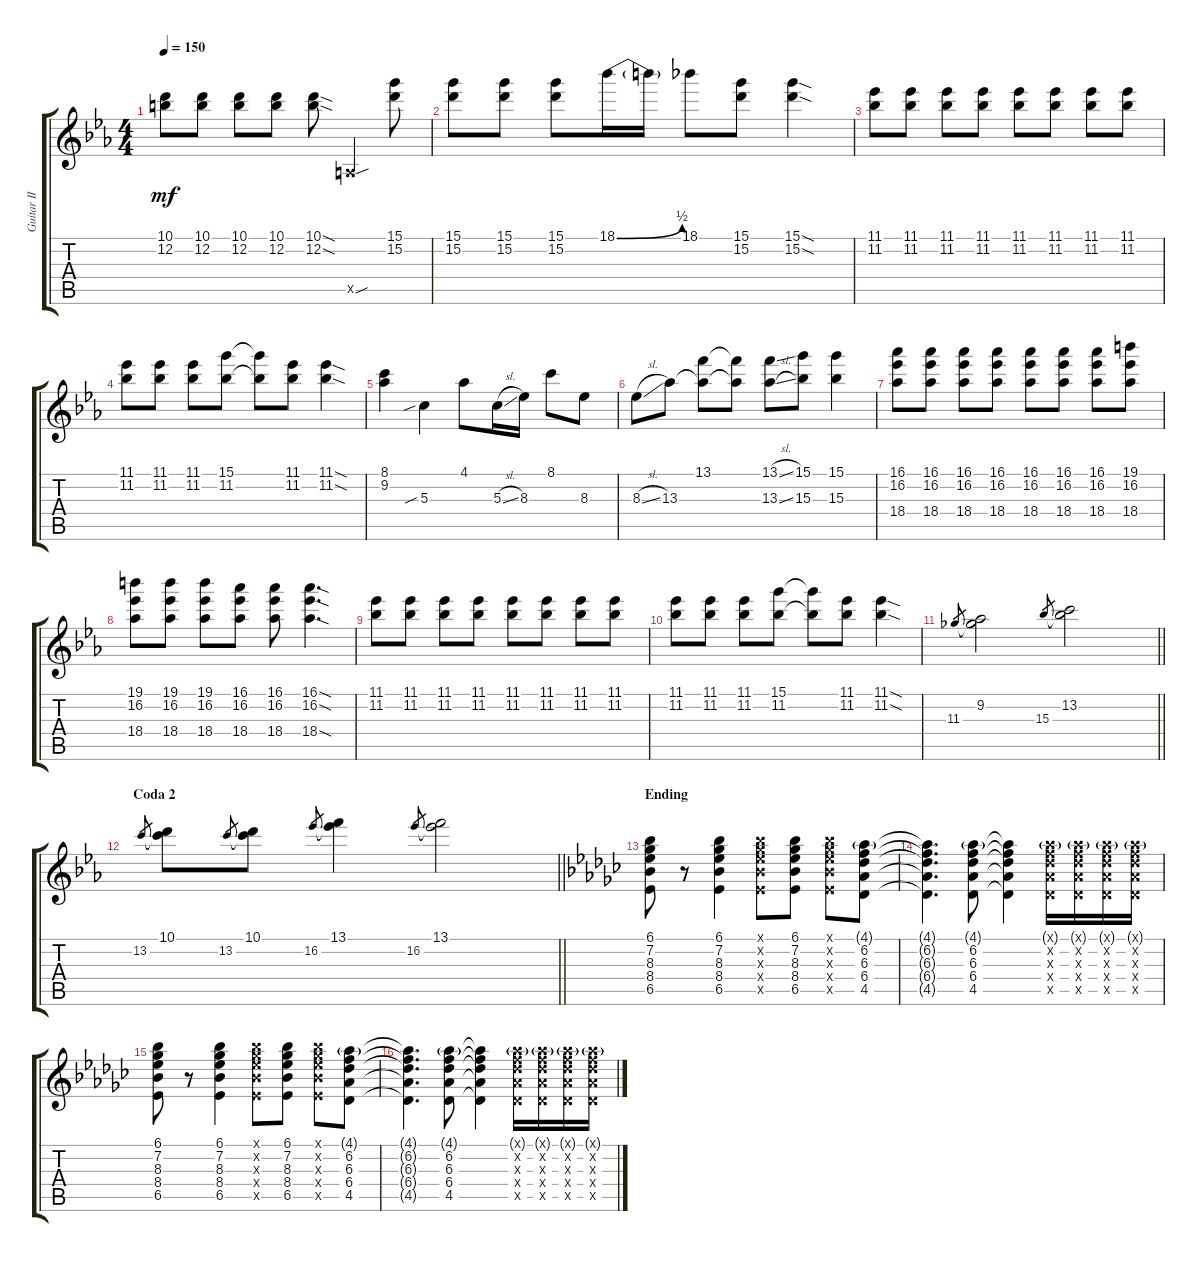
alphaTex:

\track ("Guitar II" "Guitar II") {instrument distortionguitar}
\staff {score tabs}
\tuning (E4 B3 G3 D3 A2 E2) {hide}
\ts (4 4)
\tempo 150
\clef g2
\ks eb
(10.1 12.2).8{dy mf} (10.1 12.2).8 (10.1 12.2).8 (10.1 12.2).8 (10.1{sod} 12.2{sod}).8 0.5{sou x}.4 (15.1 15.2).8 |
(15.1 15.2).8 (15.1 15.2).8 (15.1 15.2).8 18.1{be (bend 0 0 60 2)}.16 18.1{t}.16 18.1.8 (15.1 15.2).8 (15.1{sod} 15.2{sod}).4 |
(11.1 11.2).8 (11.1 11.2).8 (11.1 11.2).8 (11.1 11.2).8 (11.1 11.2).8 (11.1 11.2).8 (11.1 11.2).8 (11.1 11.2).8 |
(11.1 11.2).8 (11.1 11.2).8 (11.1 11.2).8 (15.1 11.2).8 (15.1{t} 11.2{t}).8 (11.1 11.2).8 (11.1{sod} 11.2{sod}).4 |
(8.1 9.2).4 5.3{sib}.4 4.1.8 5.3{sl}.16 8.3.16 8.1.8 8.3.8 |
8.3{sl}.8 13.3.8 (13.1 13.3{t}).8 (13.1{t} 13.3{t}).8 (13.1{sl} 13.3{sl}).8 (15.1 15.3).8 (15.1 15.3).4 |
(16.1 16.2 18.4).8 (16.1 16.2 18.4).8 (16.1 16.2 18.4).8 (16.1 16.2 18.4).8 (16.1 16.2 18.4).8 (16.1 16.2 18.4).8 (16.1 16.2 18.4).8 (19.1 16.2 18.4).8 |
(19.1 16.2 18.4).8 (19.1 16.2 18.4).8 (19.1 16.2 18.4).8 (16.1 16.2 18.4).8 (16.1 16.2 18.4).8 (16.1{sod} 16.2{sod} 18.4{sod}).4{d} |
(11.1 11.2).8 (11.1 11.2).8 (11.1 11.2).8 (11.1 11.2).8 (11.1 11.2).8 (11.1 11.2).8 (11.1 11.2).8 (11.1 11.2).8 |
(11.1 11.2).8 (11.1 11.2).8 (11.1 11.2).8 (15.1 11.2).8 (15.1{t} 11.2{t}).8 (11.1 11.2).8 (11.1{sod} 11.2{sod}).4 |
\barLineRight lightlight
11.3.8{gr} (9.2 11.3{t}).2 15.3.8{gr} (13.2 15.3{t}).2 |
\section ("" "Coda 2")
\barLineRight lightlight
13.2.8{gr} (10.1 13.2{t}).8 13.2.8{gr} (10.1 13.2{t}).8 16.2.8{gr} (13.1 16.2{t}).4 16.2.8{gr} (13.1 16.2{t}).2 |
\section ("" "Ending")
\ks ebminor
(6.1 7.2 8.3 8.4 6.5).8 r.8 (6.1 7.2 8.3 8.4 6.5).4 (6.1{x} 7.2{x} 8.3{x} 8.4{x} 6.5{x}).8 (6.1 7.2 8.3 8.4 6.5).8 (6.1{x} 7.2{x} 8.3{x} 8.4{x} 6.5{x}).8 (4.1{g} 6.2 6.3 6.4 4.5).8 |
(4.1{t} 6.2{t} 6.3{t} 6.4{t} 4.5{t}).4{d} (4.1{g} 6.2 6.3 6.4 4.5).8 (4.1{t} 6.2{t} 6.3{t} 6.4{t} 4.5{t}).4 (4.1{g x} 6.2{x} 6.3{x} 6.4{x} 4.5{x}).16 (4.1{g x} 6.2{x} 6.3{x} 6.4{x} 4.5{x}).16 (4.1{g x} 6.2{x} 6.3{x} 6.4{x} 4.5{x}).16 (4.1{g x} 6.2{x} 6.3{x} 6.4{x} 4.5{x}).16 |
(6.1 7.2 8.3 8.4 6.5).8 r.8 (6.1 7.2 8.3 8.4 6.5).4 (6.1{x} 7.2{x} 8.3{x} 8.4{x} 6.5{x}).8 (6.1 7.2 8.3 8.4 6.5).8 (6.1{x} 7.2{x} 8.3{x} 8.4{x} 6.5{x}).8 (4.1{g} 6.2 6.3 6.4 4.5).8 |
(4.1{t} 6.2{t} 6.3{t} 6.4{t} 4.5{t}).4{d} (4.1{g} 6.2 6.3 6.4 4.5).8 (4.1{t} 6.2{t} 6.3{t} 6.4{t} 4.5{t}).4 (4.1{g x} 6.2{x} 6.3{x} 6.4{x} 4.5{x}).16 (4.1{g x} 6.2{x} 6.3{x} 6.4{x} 4.5{x}).16 (4.1{g x} 6.2{x} 6.3{x} 6.4{x} 4.5{x}).16 (4.1{g x} 6.2{x} 6.3{x} 6.4{x} 4.5{x}).16
